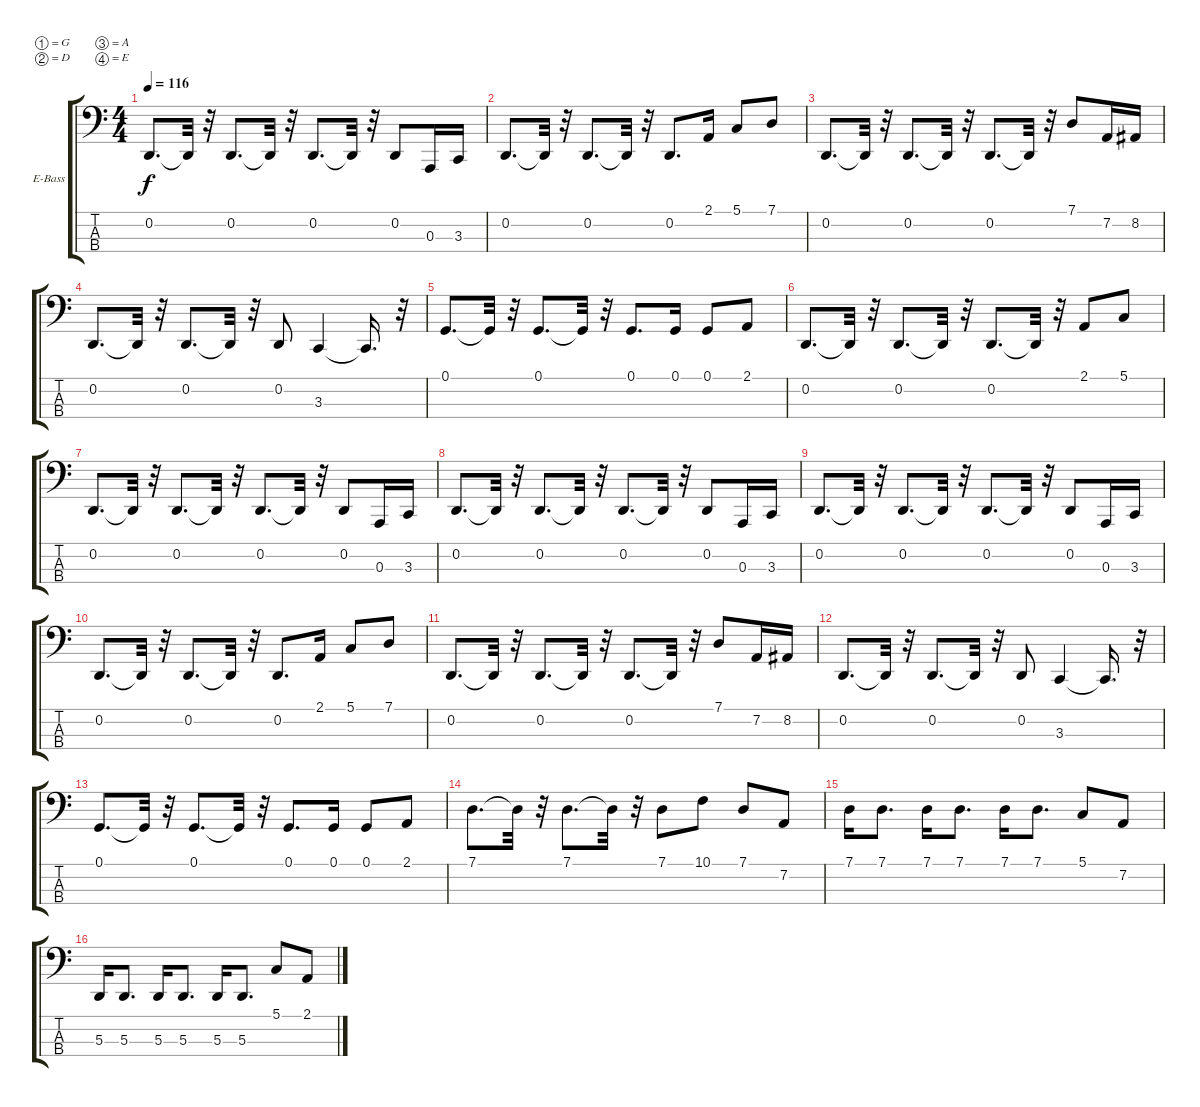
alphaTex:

\bracketExtendMode groupsimilarinstruments
\firstSystemTrackNameOrientation horizontal
\otherSystemsTrackNameOrientation horizontal
\track ("Basse" "E-Bass") {instrument electricbassfinger}
\staff {score tabs}
\tuning (G1 D1 A0 E0)
\ts (4 4)
\tempo 116
\clef f4
\ks c
0.2.8{d dy f} 0.2{t}.32 r.32 0.2.8{d} 0.2{t}.32 r.32 0.2.8{d} 0.2{t}.32 r.32 0.2.8 0.3.16 3.3.16 |
0.2.8{d} 0.2{t}.32 r.32 0.2.8{d} 0.2{t}.32 r.32 0.2.8{d} 2.1.16 5.1.8 7.1.8 |
0.2.8{d} 0.2{t}.32 r.32 0.2.8{d} 0.2{t}.32 r.32 0.2.8{d} 0.2{t}.32 r.32 7.1.8 7.2.16 8.2.16 |
0.2.8{d} 0.2{t}.32 r.32 0.2.8{d} 0.2{t}.32 r.32 0.2.8 3.3.4 3.3{t}.16{d} r.32 |
0.1.8{d} 0.1{t}.32 r.32 0.1.8{d} 0.1{t}.32 r.32 0.1.8{d} 0.1.16 0.1.8 2.1.8 |
0.2.8{d} 0.2{t}.32 r.32 0.2.8{d} 0.2{t}.32 r.32 0.2.8{d} 0.2{t}.32 r.32 2.1.8 5.1.8 |
0.2.8{d} 0.2{t}.32 r.32 0.2.8{d} 0.2{t}.32 r.32 0.2.8{d} 0.2{t}.32 r.32 0.2.8 0.3.16 3.3.16 |
0.2.8{d} 0.2{t}.32 r.32 0.2.8{d} 0.2{t}.32 r.32 0.2.8{d} 0.2{t}.32 r.32 0.2.8 0.3.16 3.3.16 |
0.2.8{d} 0.2{t}.32 r.32 0.2.8{d} 0.2{t}.32 r.32 0.2.8{d} 0.2{t}.32 r.32 0.2.8 0.3.16 3.3.16 |
0.2.8{d} 0.2{t}.32 r.32 0.2.8{d} 0.2{t}.32 r.32 0.2.8{d} 2.1.16 5.1.8 7.1.8 |
0.2.8{d} 0.2{t}.32 r.32 0.2.8{d} 0.2{t}.32 r.32 0.2.8{d} 0.2{t}.32 r.32 7.1.8 7.2.16 8.2.16 |
0.2.8{d} 0.2{t}.32 r.32 0.2.8{d} 0.2{t}.32 r.32 0.2.8 3.3.4 3.3{t}.16{d} r.32 |
0.1.8{d} 0.1{t}.32 r.32 0.1.8{d} 0.1{t}.32 r.32 0.1.8{d} 0.1.16 0.1.8 2.1.8 |
7.1.8{d} 7.1{t}.32 r.32 7.1.8{d} 7.1{t}.32 r.32 7.1.8 10.1.8 7.1.8 7.2.8 |
7.1.16 7.1.8{d} 7.1.16 7.1.8{d} 7.1.16 7.1.8{d} 5.1.8 7.2.8 |
5.3.16 5.3.8{d} 5.3.16 5.3.8{d} 5.3.16 5.3.8{d} 5.1.8 2.1.8
